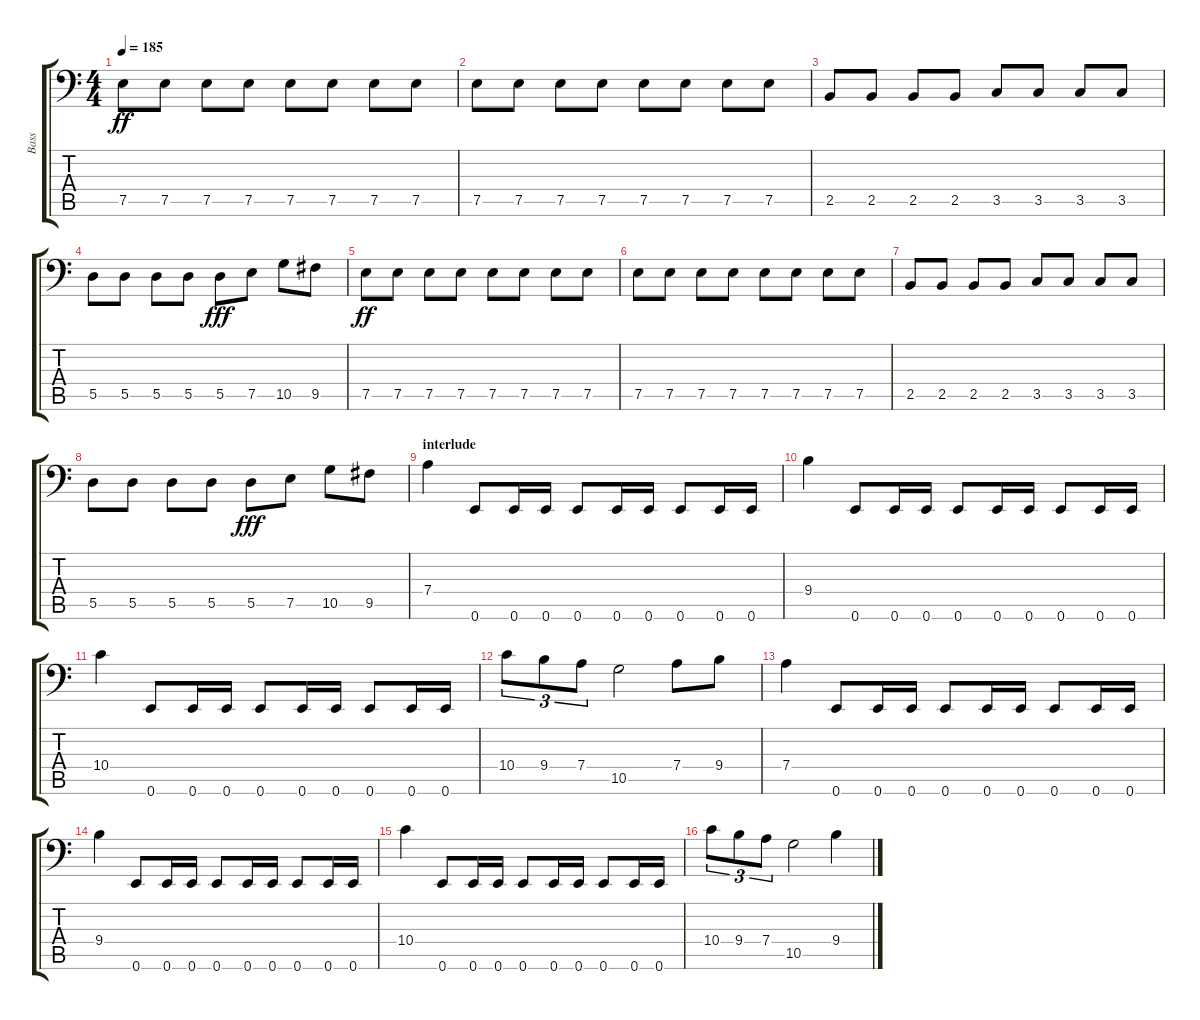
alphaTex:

\track ("Bass" "Bass") {instrument electricbassfinger}
\staff {score tabs}
\tuning (E3 B2 G2 D2 A1 E1) {hide}
\ts (4 4)
\tempo 185
\clef f4
\ks c
7.5.8{dy ff} 7.5.8 7.5.8 7.5.8 7.5.8 7.5.8 7.5.8 7.5.8 |
7.5.8 7.5.8 7.5.8 7.5.8 7.5.8 7.5.8 7.5.8 7.5.8 |
2.5.8 2.5.8 2.5.8 2.5.8 3.5.8 3.5.8 3.5.8 3.5.8 |
5.5.8 5.5.8 5.5.8 5.5.8 5.5.8{dy fff} 7.5.8 10.5.8 9.5.8 |
7.5.8{dy ff} 7.5.8 7.5.8 7.5.8 7.5.8 7.5.8 7.5.8 7.5.8 |
7.5.8 7.5.8 7.5.8 7.5.8 7.5.8 7.5.8 7.5.8 7.5.8 |
2.5.8 2.5.8 2.5.8 2.5.8 3.5.8 3.5.8 3.5.8 3.5.8 |
5.5.8 5.5.8 5.5.8 5.5.8 5.5.8{dy fff} 7.5.8 10.5.8 9.5.8 |
\section ("" "interlude")
7.4.4 0.6.8 0.6.16 0.6.16 0.6.8 0.6.16 0.6.16 0.6.8 0.6.16 0.6.16 |
9.4.4 0.6.8 0.6.16 0.6.16 0.6.8 0.6.16 0.6.16 0.6.8 0.6.16 0.6.16 |
10.4.4 0.6.8 0.6.16 0.6.16 0.6.8 0.6.16 0.6.16 0.6.8 0.6.16 0.6.16 |
10.4.8{tu (3 2)} 9.4.8{tu (3 2)} 7.4.8{tu (3 2)} 10.5.2 7.4.8 9.4.8 |
7.4.4 0.6.8 0.6.16 0.6.16 0.6.8 0.6.16 0.6.16 0.6.8 0.6.16 0.6.16 |
9.4.4 0.6.8 0.6.16 0.6.16 0.6.8 0.6.16 0.6.16 0.6.8 0.6.16 0.6.16 |
10.4.4 0.6.8 0.6.16 0.6.16 0.6.8 0.6.16 0.6.16 0.6.8 0.6.16 0.6.16 |
10.4.8{tu (3 2)} 9.4.8{tu (3 2)} 7.4.8{tu (3 2)} 10.5.2 9.4.4
